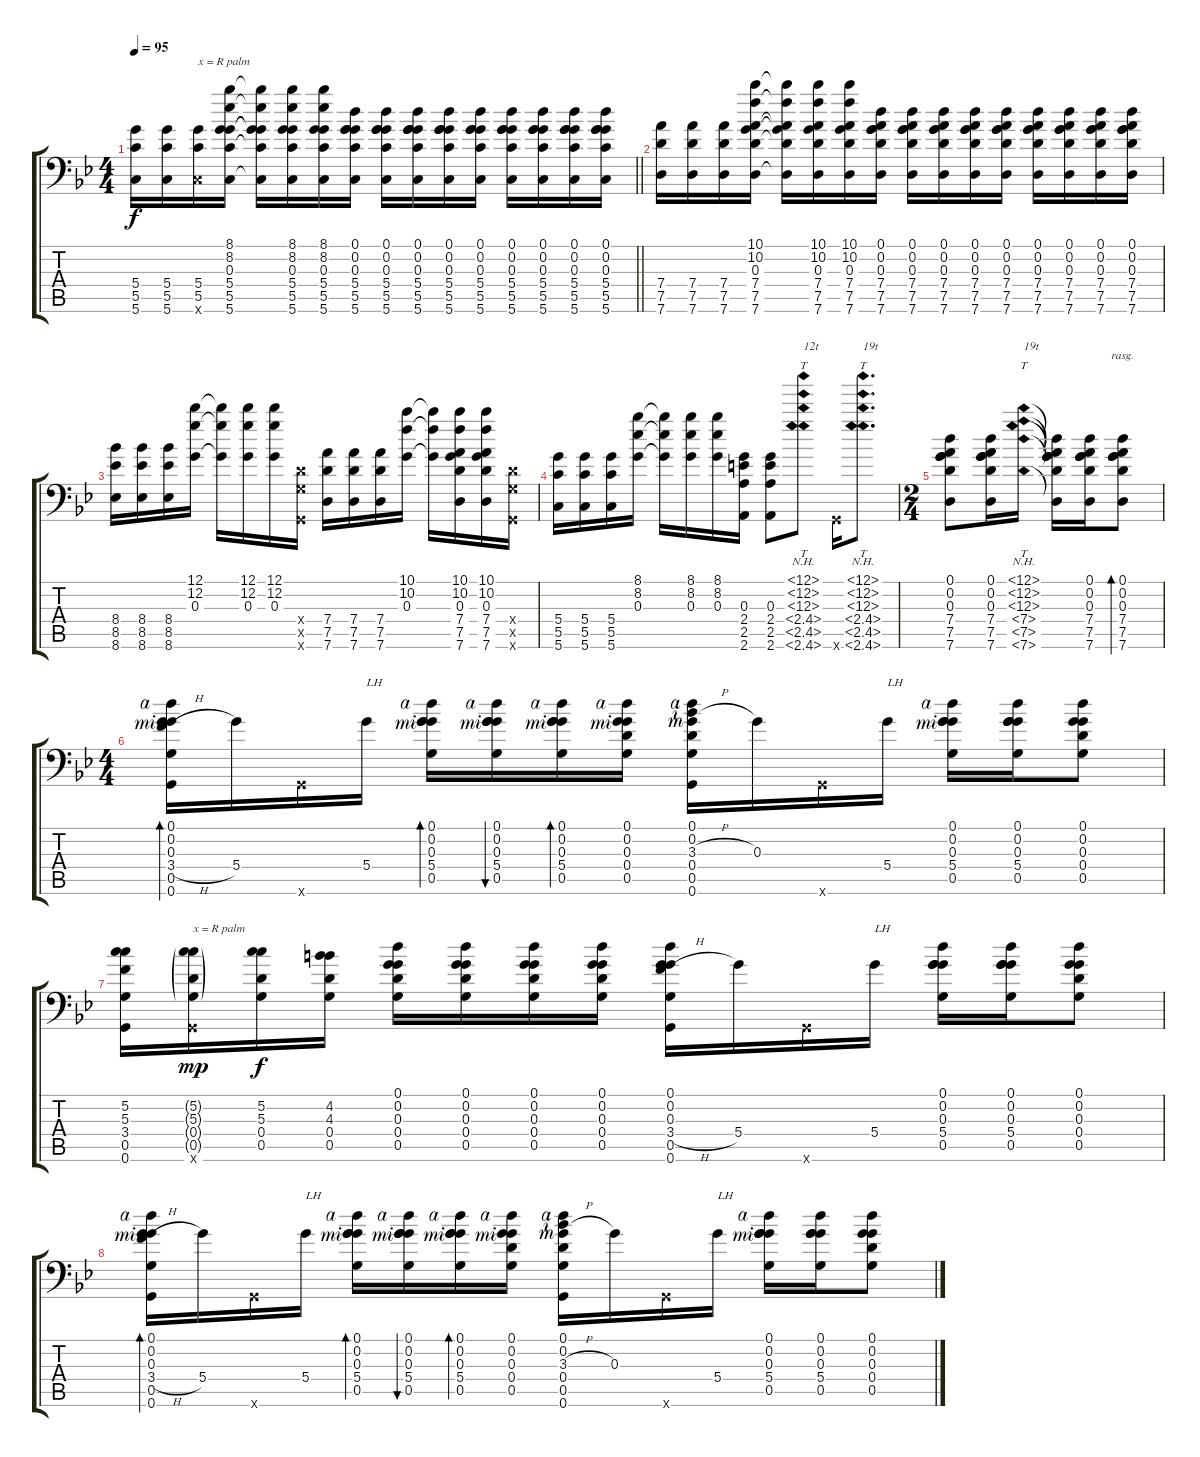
\track "" {instrument acousticguitarsteel}
\staff {score tabs}
\tuning (D4 G3 G3 D3 G2 G1) {hide}
\ts (4 4)
\tempo 95
\clef f4
\barLineRight lightlight
\ks bb
(5.4 5.5 5.6).16{dy f} (5.4 5.5 5.6).16 (5.4 5.5 5.6{x}).16{txt "x = R palm"} (8.1 8.2 0.3 5.4 5.5 5.6).16 (8.1{t} 8.2{t} 0.3{t} 5.4{t} 5.5{t} 5.6{t}).16 (8.1 8.2 0.3 5.4 5.5 5.6).16 (8.1 8.2 0.3 5.4 5.5 5.6).16 (0.1 0.2 0.3 5.4 5.5 5.6).16 (0.1 0.2 0.3 5.4 5.5 5.6).16 (0.1 0.2 0.3 5.4 5.5 5.6).16 (0.1 0.2 0.3 5.4 5.5 5.6).16 (0.1 0.2 0.3 5.4 5.5 5.6).16 (0.1 0.2 0.3 5.4 5.5 5.6).16 (0.1 0.2 0.3 5.4 5.5 5.6).16 (0.1 0.2 0.3 5.4 5.5 5.6).16 (0.1 0.2 0.3 5.4 5.5 5.6).16 |
(7.4 7.5 7.6).16 (7.4 7.5 7.6).16 (7.4 7.5 7.6).16 (10.1 10.2 0.3 7.4 7.5 7.6).16 (10.1{t} 10.2{t} 0.3{t} 7.4{t} 7.5{t} 7.6{t}).16 (10.1 10.2 0.3 7.4 7.5 7.6).16 (10.1 10.2 0.3 7.4 7.5 7.6).16 (0.1 0.2 0.3 7.4 7.5 7.6).16 (0.1 0.2 0.3 7.4 7.5 7.6).16 (0.1 0.2 0.3 7.4 7.5 7.6).16 (0.1 0.2 0.3 7.4 7.5 7.6).16 (0.1 0.2 0.3 7.4 7.5 7.6).16 (0.1 0.2 0.3 7.4 7.5 7.6).16 (0.1 0.2 0.3 7.4 7.5 7.6).16 (0.1 0.2 0.3 7.4 7.5 7.6).16 (0.1 0.2 0.3 7.4 7.5 7.6).16 |
(8.4 8.5 8.6).16 (8.4 8.5 8.6).16 (8.4 8.5 8.6).16 (12.1 12.2 0.3).16 (12.1{t} 12.2{t} 0.3{t}).16 (12.1 12.2 0.3).16 (12.1 12.2 0.3).16 (0.4{x} 0.5{x} 0.6{x}).16 (7.4 7.5 7.6).16 (7.4 7.5 7.6).16 (7.4 7.5 7.6).16 (10.1 10.2 0.3).16 (10.1{t} 10.2{t} 0.3{t}).16 (10.1 10.2 0.3 7.4 7.5 7.6).16 (10.1 10.2 0.3 7.4 7.5 7.6).16 (0.4{x} 0.5{x} 0.6{x}).16 |
(5.4 5.5 5.6).16 (5.4 5.5 5.6).16 (5.4 5.5 5.6).16 (8.1 8.2 0.3).16 (8.1{t} 8.2{t} 0.3{t}).16 (8.1 8.2 0.3).16 (8.1 8.2 0.3).16 (0.3 2.4 2.5 2.6).16 (0.3 2.4 2.5 2.6).8 (0.1{nh} 0.2{nh} 0.3{nh} 2.4{nh} 2.5{nh} 2.6{nh}).8{tt txt "12t"} 0.6{x}.16 (0.1{nh} 0.2{nh} 0.3{nh} 2.4{nh} 2.5{nh} 2.6{nh}).8{tt d txt "19t"} |
\ts (2 4)
(0.1 0.2 0.3 7.4 7.5 7.6).8 (0.1 0.2 0.3 7.4 7.5 7.6).16 (0.1{nh} 0.2{nh} 0.3{nh} 7.4{nh} 7.5{nh} 7.6{nh}).16{tt txt "19t"} (0.1{t} 0.2{t} 0.3{t} 7.4{t} 7.5{t} 7.6{t}).16 (0.1 0.2 0.3 7.4 7.5 7.6).16 (0.1 0.2 0.3 7.4 7.5 7.6).8{bd 240 rasg ii} |
\ts (4 4)
(0.1{rf 4} 0.2{rf 3} 0.3{rf 2} 3.4{h} 0.5 0.6).16{bd 60} 5.4.16 0.6{x}.16 5.4.16{txt "LH"} (0.1{rf 4} 0.2{rf 3} 0.3{rf 2} 5.4 0.5).16{bd 60} (0.1{rf 4} 0.2{rf 3} 0.3{rf 2} 5.4 0.5).16{bu 60} (0.1{rf 4} 0.2{rf 3} 0.3{rf 2} 5.4 0.5).16{bd 60} (0.1{rf 4} 0.2{rf 3} 0.3{rf 2} 0.4 0.5).16 (0.1{rf 4} 0.2{rf 3} 3.3{h rf 2} 0.4 0.5 0.6).16 0.3.16 0.6{x}.16 5.4.16{txt "LH"} (0.1{rf 4} 0.2{rf 3} 0.3{rf 2} 5.4 0.5).16 (0.1 0.2 0.3 5.4 0.5).16 (0.1 0.2 0.3 0.4 0.5).8 |
(5.2 5.3 3.4 0.5 0.6).16 (5.2{g} 5.3{g} 0.4{g} 0.5{g} 0.6{x}).16{txt "x = R palm" dy mp} (5.2 5.3 0.4 0.5).16{dy f} (4.2 4.3 0.4 0.5).16 (0.1 0.2 0.3 0.4 0.5).16 (0.1 0.2 0.3 0.4 0.5).16 (0.1 0.2 0.3 0.4 0.5).16 (0.1 0.2 0.3 0.4 0.5).16 (0.1 0.2 0.3 3.4{h} 0.5 0.6).16 5.4.16 0.6{x}.16 5.4.16{txt "LH"} (0.1 0.2 0.3 5.4 0.5).16 (0.1 0.2 0.3 5.4 0.5).16 (0.1 0.2 0.3 0.4 0.5).8 |
(0.1{rf 4} 0.2{rf 3} 0.3{rf 2} 3.4{h} 0.5 0.6).16{bd 60} 5.4.16 0.6{x}.16 5.4.16{txt "LH"} (0.1{rf 4} 0.2{rf 3} 0.3{rf 2} 5.4 0.5).16{bd 60} (0.1{rf 4} 0.2{rf 3} 0.3{rf 2} 5.4 0.5).16{bu 60} (0.1{rf 4} 0.2{rf 3} 0.3{rf 2} 5.4 0.5).16{bd 60} (0.1{rf 4} 0.2{rf 3} 0.3{rf 2} 0.4 0.5).16 (0.1{rf 4} 0.2{rf 3} 3.3{h rf 2} 0.4 0.5 0.6).16 0.3.16 0.6{x}.16 5.4.16{txt "LH"} (0.1{rf 4} 0.2{rf 3} 0.3{rf 2} 5.4 0.5).16 (0.1 0.2 0.3 5.4 0.5).16 (0.1 0.2 0.3 0.4 0.5).8
